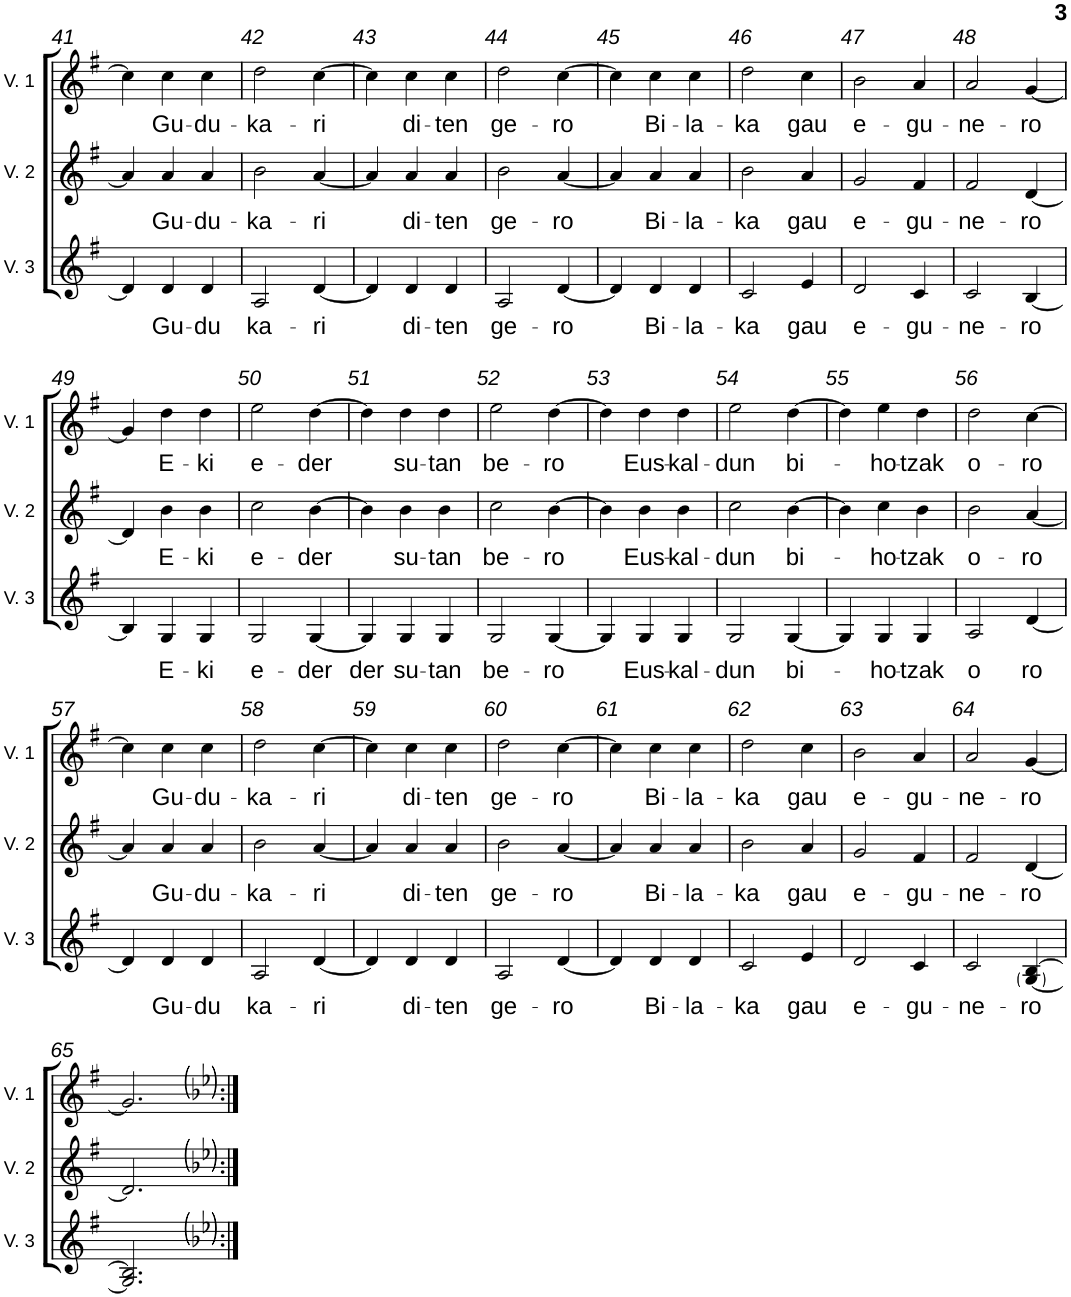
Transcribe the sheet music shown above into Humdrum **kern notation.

**kern	**text	**kern	**text	**kern	**text
*part3	*part3	*part2	*part2	*part1	*part1
*staff3	*staff3	*staff2	*staff2	*staff1	*staff1
*I"Voix 3	*	*I"Voix 2	*	*I"Voix 1	*
*I'V. 3	*	*I'V. 2	*	*I'V. 1	*
!!LO:PB:g=z
*clefG2	*	*clefG2	*	*clefG2	*
*k[f#]	*	*k[f#]	*	*k[f#]	*
*M3/4	*	*M3/4	*	*M3/4	*
=41	=41	=41	=41	=41	=41
4d/]	.	4a/]	.	4cc\]	.
!	!LO:LY:b	!	!LO:LY:b	!	!LO:LY:b
4d/	Gu-	4a/	Gu-	4cc\	Gu-
!	!LO:LY:b	!	!LO:LY:b	!	!LO:LY:b
4d/	-du	4a/	-du-	4cc\	-du-
=42	=42	=42	=42	=42	=42
!	!LO:LY:b	!	!LO:LY:b	!	!LO:LY:b
2A/	-ka-	2b\	-ka-	2dd\	-ka-
!	!LO:LY:b	!	!LO:LY:b	!	!LO:LY:b
[4d/	-ri	[4a/	-ri	[4cc\	-ri
=43	=43	=43	=43	=43	=43
4d/]	.	4a/]	.	4cc\]	.
!	!LO:LY:b	!	!LO:LY:b	!	!LO:LY:b
4d/	di-	4a/	di-	4cc\	di-
!	!LO:LY:b	!	!LO:LY:b	!	!LO:LY:b
4d/	-ten	4a/	-ten	4cc\	-ten
=44	=44	=44	=44	=44	=44
!	!LO:LY:b	!	!LO:LY:b	!	!LO:LY:b
2A/	ge-	2b\	ge-	2dd\	ge-
!	!LO:LY:b	!	!LO:LY:b	!	!LO:LY:b
[4d/	-ro	[4a/	-ro	[4cc\	-ro
=45	=45	=45	=45	=45	=45
4d/]	.	4a/]	.	4cc\]	.
!	!LO:LY:b	!	!LO:LY:b	!	!LO:LY:b
4d/	Bi-	4a/	Bi-	4cc\	Bi-
!	!LO:LY:b	!	!LO:LY:b	!	!LO:LY:b
4d/	-la-	4a/	-la-	4cc\	-la-
=46	=46	=46	=46	=46	=46
!	!LO:LY:b	!	!LO:LY:b	!	!LO:LY:b
2c/	-ka	2b\	-ka	2dd\	-ka
!	!LO:LY:b	!	!LO:LY:b	!	!LO:LY:b
4e/	gau	4a/	gau	4cc\	gau
=47	=47	=47	=47	=47	=47
!	!LO:LY:b	!	!LO:LY:b	!	!LO:LY:b
2d/	e-	2g/	e-	2b\	e-
!	!LO:LY:b	!	!LO:LY:b	!	!LO:LY:b
4c/	-gu-	4f#/	-gu-	4a/	-gu-
=48	=48	=48	=48	=48	=48
!	!LO:LY:b	!	!LO:LY:b	!	!LO:LY:b
2c/	-ne-	2f#/	-ne-	2a/	-ne-
!	!LO:LY:b	!	!LO:LY:b	!	!LO:LY:b
[4B/	-ro	[4d/	-ro	[4g/	-ro
!!LO:LB:g=z
=49	=49	=49	=49	=49	=49
4B/]	.	4d/]	.	4g/]	.
!	!LO:LY:b	!	!LO:LY:b	!	!LO:LY:b
4G/	E-	4b\	E-	4dd\	E-
!	!LO:LY:b	!	!LO:LY:b	!	!LO:LY:b
4G/	-ki	4b\	-ki	4dd\	-ki
=50	=50	=50	=50	=50	=50
!	!LO:LY:b	!	!LO:LY:b	!	!LO:LY:b
2G/	e-	2cc\	e-	2ee\	e-
!	!LO:LY:b	!	!LO:LY:b	!	!LO:LY:b
[4G/	-der	[4b\	-der	[4dd\	-der
=51	=51	=51	=51	=51	=51
!	!LO:LY:b	!	!	!	!
4G/]	-der	4b\]	.	4dd\]	.
!	!LO:LY:b	!	!LO:LY:b	!	!LO:LY:b
4G/	su-	4b\	su-	4dd\	su-
!	!LO:LY:b	!	!LO:LY:b	!	!LO:LY:b
4G/	-tan	4b\	-tan	4dd\	-tan
=52	=52	=52	=52	=52	=52
!	!LO:LY:b	!	!LO:LY:b	!	!LO:LY:b
2G/	be-	2cc\	be-	2ee\	be-
!	!LO:LY:b	!	!LO:LY:b	!	!LO:LY:b
[4G/	-ro	[4b\	-ro	[4dd\	-ro
=53	=53	=53	=53	=53	=53
4G/]	.	4b\]	.	4dd\]	.
!	!LO:LY:b	!	!LO:LY:b	!	!LO:LY:b
4G/	Eus-	4b\	Eus-	4dd\	Eus-
!	!LO:LY:b	!	!LO:LY:b	!	!LO:LY:b
4G/	-kal-	4b\	-kal-	4dd\	-kal-
=54	=54	=54	=54	=54	=54
!	!LO:LY:b	!	!LO:LY:b	!	!LO:LY:b
2G/	-dun	2cc\	-dun	2ee\	-dun
!	!LO:LY:b	!	!LO:LY:b	!	!LO:LY:b
[4G/	bi-	[4b\	bi-	[4dd\	bi-
=55	=55	=55	=55	=55	=55
4G/]	.	4b\]	.	4dd\]	.
!	!LO:LY:b	!	!LO:LY:b	!	!LO:LY:b
4G/	-ho-	4cc\	-ho-	4ee\	-ho-
!	!LO:LY:b	!	!LO:LY:b	!	!LO:LY:b
4G/	-tzak	4b\	-tzak	4dd\	-tzak
=56	=56	=56	=56	=56	=56
!	!LO:LY:b	!	!LO:LY:b	!	!LO:LY:b
2A/	o	2b\	o-	2dd\	o-
!	!LO:LY:b	!	!LO:LY:b	!	!LO:LY:b
[4d/	-ro	[4a/	-ro	[4cc\	-ro
!!LO:LB:g=z
=57	=57	=57	=57	=57	=57
4d/]	.	4a/]	.	4cc\]	.
!	!LO:LY:b	!	!LO:LY:b	!	!LO:LY:b
4d/	Gu-	4a/	Gu-	4cc\	Gu-
!	!LO:LY:b	!	!LO:LY:b	!	!LO:LY:b
4d/	-du	4a/	-du-	4cc\	-du-
=58	=58	=58	=58	=58	=58
!	!LO:LY:b	!	!LO:LY:b	!	!LO:LY:b
2A/	-ka-	2b\	-ka-	2dd\	-ka-
!	!LO:LY:b	!	!LO:LY:b	!	!LO:LY:b
[4d/	-ri	[4a/	-ri	[4cc\	-ri
=59	=59	=59	=59	=59	=59
4d/]	.	4a/]	.	4cc\]	.
!	!LO:LY:b	!	!LO:LY:b	!	!LO:LY:b
4d/	di-	4a/	di-	4cc\	di-
!	!LO:LY:b	!	!LO:LY:b	!	!LO:LY:b
4d/	-ten	4a/	-ten	4cc\	-ten
=60	=60	=60	=60	=60	=60
!	!LO:LY:b	!	!LO:LY:b	!	!LO:LY:b
2A/	ge-	2b\	ge-	2dd\	ge-
!	!LO:LY:b	!	!LO:LY:b	!	!LO:LY:b
[4d/	-ro	[4a/	-ro	[4cc\	-ro
=61	=61	=61	=61	=61	=61
4d/]	.	4a/]	.	4cc\]	.
!	!LO:LY:b	!	!LO:LY:b	!	!LO:LY:b
4d/	Bi-	4a/	Bi-	4cc\	Bi-
!	!LO:LY:b	!	!LO:LY:b	!	!LO:LY:b
4d/	-la-	4a/	-la-	4cc\	-la-
=62	=62	=62	=62	=62	=62
!	!LO:LY:b	!	!LO:LY:b	!	!LO:LY:b
2c/	-ka	2b\	-ka	2dd\	-ka
!	!LO:LY:b	!	!LO:LY:b	!	!LO:LY:b
4e/	gau	4a/	gau	4cc\	gau
=63	=63	=63	=63	=63	=63
!	!LO:LY:b	!	!LO:LY:b	!	!LO:LY:b
2d/	e-	2g/	e-	2b\	e-
!	!LO:LY:b	!	!LO:LY:b	!	!LO:LY:b
4c/	-gu-	4f#/	-gu-	4a/	-gu-
=64	=64	=64	=64	=64	=64
!	!LO:LY:b	!	!LO:LY:b	!	!LO:LY:b
2c/	-ne-	2f#/	-ne-	2a/	-ne-
!	!LO:LY:b	!	!LO:LY:b	!	!LO:LY:b
[4G/ [4B/	-ro	[4d/	-ro	[4g/	-ro
!!LO:LB:g=z
=65	=65	=65	=65	=65	=65
2.G/] 2.B/]	.	2.d/]	.	2.g/]	.
=:|!	=:|!	=:|!	=:|!	=:|!	=:|!
*-	*-	*-	*-	*-	*-
